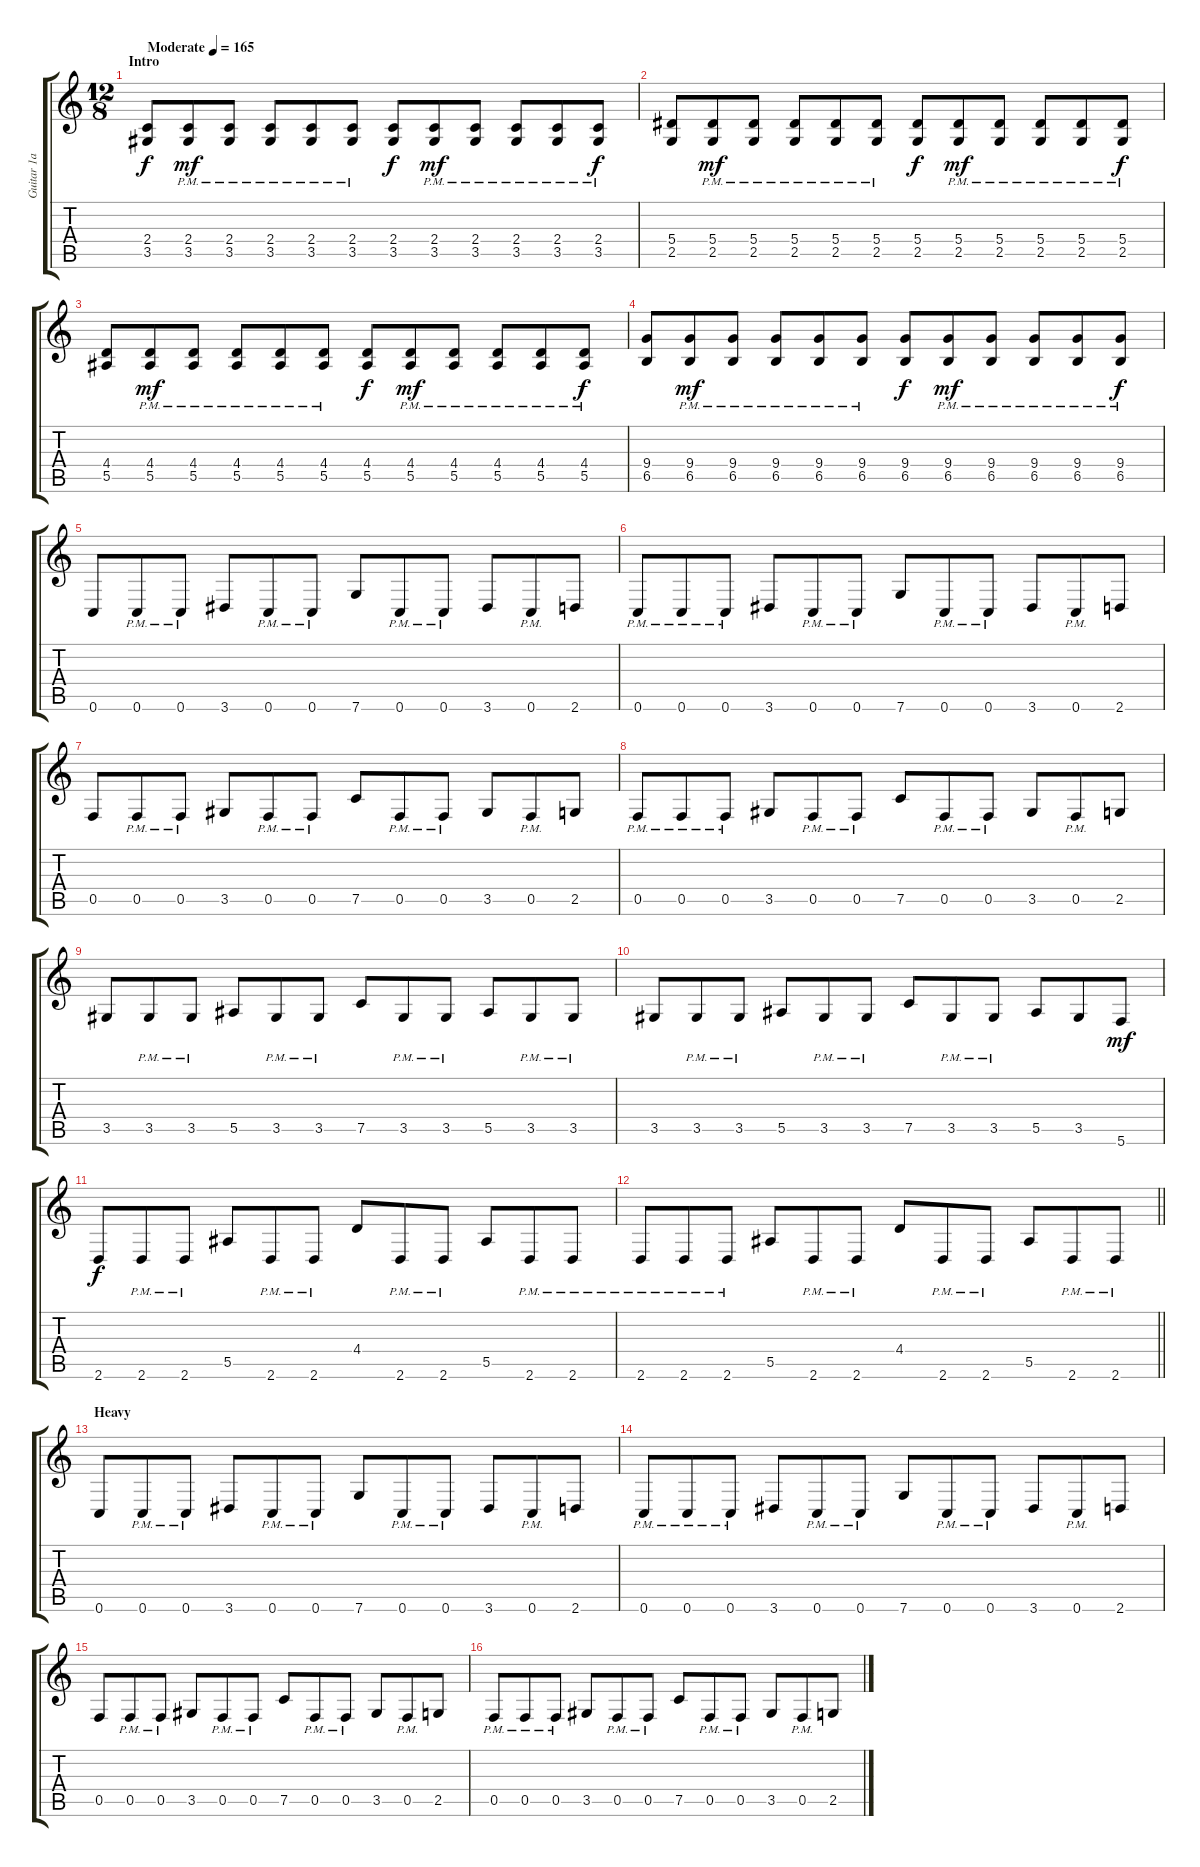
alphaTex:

\track ("Guitar 1a" "Guitar 1a") {instrument distortionguitar}
\staff {score tabs}
\tuning (C4 G3 Eb3 Bb2 F2 C2) {hide}
\ts (12 8)
\section ("" "Intro")
\tempo (165 "Moderate")
\clef g2
\ks c
(2.4 3.5).8{dy f instrument distortionguitar} (2.4{pm} 3.5{pm}).8{dy mf} (2.4{pm} 3.5{pm}).8 (2.4{pm} 3.5{pm}).8 (2.4{pm} 3.5{pm}).8 (2.4{pm} 3.5{pm}).8 (2.4 3.5).8{dy f} (2.4{pm} 3.5{pm}).8{dy mf} (2.4{pm} 3.5{pm}).8 (2.4{pm} 3.5{pm}).8 (2.4{pm} 3.5{pm}).8 (2.4{pm} 3.5{pm}).8{dy f} |
(5.4 2.5).8 (5.4{pm} 2.5{pm}).8{dy mf} (5.4{pm} 2.5{pm}).8 (5.4{pm} 2.5{pm}).8 (5.4{pm} 2.5{pm}).8 (5.4{pm} 2.5{pm}).8 (5.4 2.5).8{dy f} (5.4{pm} 2.5{pm}).8{dy mf} (5.4{pm} 2.5{pm}).8 (5.4{pm} 2.5{pm}).8 (5.4{pm} 2.5{pm}).8 (5.4{pm} 2.5{pm}).8{dy f} |
(4.4 5.5).8 (4.4{pm} 5.5{pm}).8{dy mf} (4.4{pm} 5.5{pm}).8 (4.4{pm} 5.5{pm}).8 (4.4{pm} 5.5{pm}).8 (4.4{pm} 5.5{pm}).8 (4.4 5.5).8{dy f} (4.4{pm} 5.5{pm}).8{dy mf} (4.4{pm} 5.5{pm}).8 (4.4{pm} 5.5{pm}).8 (4.4{pm} 5.5{pm}).8 (4.4{pm} 5.5{pm}).8{dy f} |
(9.4 6.5).8 (9.4{pm} 6.5{pm}).8{dy mf} (9.4{pm} 6.5{pm}).8 (9.4{pm} 6.5{pm}).8 (9.4{pm} 6.5{pm}).8 (9.4{pm} 6.5{pm}).8 (9.4 6.5).8{dy f} (9.4{pm} 6.5{pm}).8{dy mf} (9.4{pm} 6.5{pm}).8 (9.4{pm} 6.5{pm}).8 (9.4{pm} 6.5{pm}).8 (9.4{pm} 6.5{pm}).8{dy f} |
0.6.8 0.6{pm}.8 0.6{pm}.8 3.6.8 0.6{pm}.8 0.6{pm}.8 7.6.8 0.6{pm}.8 0.6{pm}.8 3.6.8 0.6{pm}.8 2.6.8 |
0.6{pm}.8 0.6{pm}.8 0.6{pm}.8 3.6.8 0.6{pm}.8 0.6{pm}.8 7.6.8 0.6{pm}.8 0.6{pm}.8 3.6.8 0.6{pm}.8 2.6.8 |
0.5.8 0.5{pm}.8 0.5{pm}.8 3.5.8 0.5{pm}.8 0.5{pm}.8 7.5.8 0.5{pm}.8 0.5{pm}.8 3.5.8 0.5{pm}.8 2.5.8 |
0.5{pm}.8 0.5{pm}.8 0.5{pm}.8 3.5.8 0.5{pm}.8 0.5{pm}.8 7.5.8 0.5{pm}.8 0.5{pm}.8 3.5.8 0.5{pm}.8 2.5.8 |
3.5.8 3.5{pm}.8 3.5{pm}.8 5.5.8 3.5{pm}.8 3.5{pm}.8 7.5.8 3.5{pm}.8 3.5{pm}.8 5.5.8 3.5{pm}.8 3.5{pm}.8 |
3.5.8 3.5{pm}.8 3.5{pm}.8 5.5.8 3.5{pm}.8 3.5{pm}.8 7.5.8 3.5{pm}.8 3.5{pm}.8 5.5.8 3.5.8 5.6.8{dy mf} |
2.6.8{dy f} 2.6{pm}.8 2.6{pm}.8 5.5.8 2.6{pm}.8 2.6{pm}.8 4.4.8 2.6{pm}.8 2.6{pm}.8 5.5.8 2.6{pm}.8 2.6{pm}.8 |
\barLineRight lightlight
2.6{pm}.8 2.6{pm}.8 2.6{pm}.8 5.5.8 2.6{pm}.8 2.6{pm}.8 4.4.8 2.6{pm}.8 2.6{pm}.8 5.5.8 2.6{pm}.8 2.6{pm}.8 |
\section ("" "Heavy")
0.6.8 0.6{pm}.8 0.6{pm}.8 3.6.8 0.6{pm}.8 0.6{pm}.8 7.6.8 0.6{pm}.8 0.6{pm}.8 3.6.8 0.6{pm}.8 2.6.8 |
0.6{pm}.8 0.6{pm}.8 0.6{pm}.8 3.6.8 0.6{pm}.8 0.6{pm}.8 7.6.8 0.6{pm}.8 0.6{pm}.8 3.6.8 0.6{pm}.8 2.6.8 |
0.5.8 0.5{pm}.8 0.5{pm}.8 3.5.8 0.5{pm}.8 0.5{pm}.8 7.5.8 0.5{pm}.8 0.5{pm}.8 3.5.8 0.5{pm}.8 2.5.8 |
0.5{pm}.8 0.5{pm}.8 0.5{pm}.8 3.5.8 0.5{pm}.8 0.5{pm}.8 7.5.8 0.5{pm}.8 0.5{pm}.8 3.5.8 0.5{pm}.8 2.5.8
